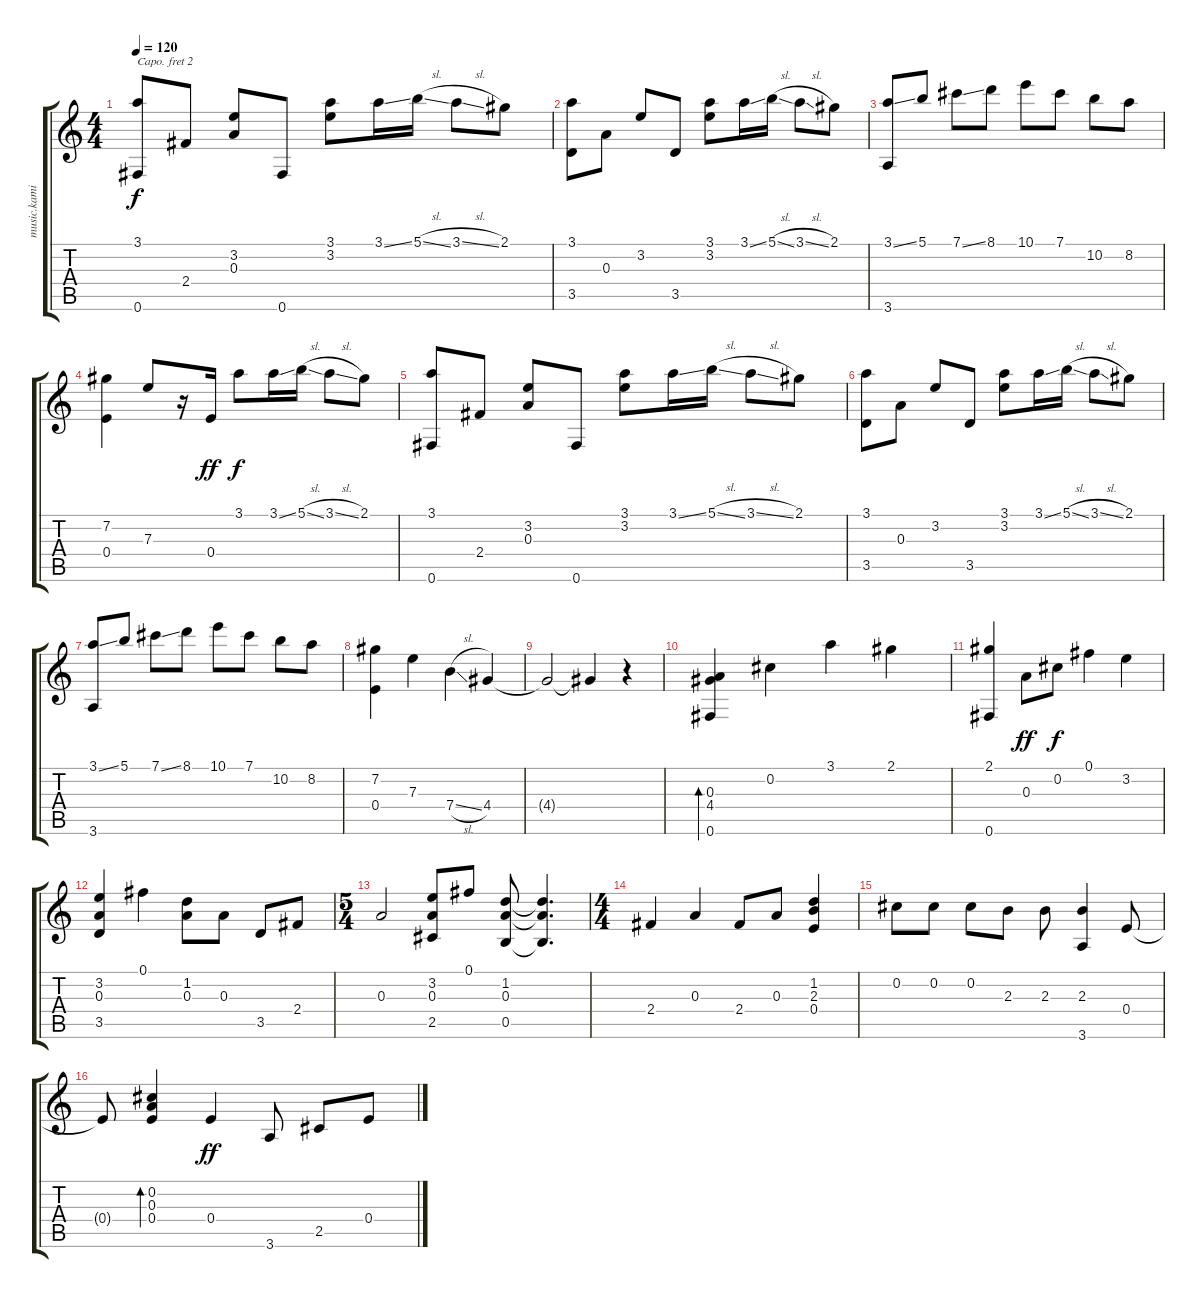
\track ("music.kaminari.info" "music.kami") {instrument acousticguitarsteel}
\staff {score tabs}
\capo 2
\tuning (E4 B3 G3 D3 A2 E2) {hide}
\ts (4 4)
\tempo 120
\clef g2
\ks c
(3.1 0.6).8{dy f} 2.4.8 (3.2 0.3).8 0.6.8 (3.1 3.2).8 3.1{ss}.16 5.1{sl}.16 3.1{sl}.8 2.1.8 |
(3.1 3.5).8 0.3.8 3.2.8 3.5.8 (3.1 3.2).8 3.1{ss}.16 5.1{sl}.16 3.1{sl}.8 2.1.8 |
(3.1{ss} 3.6).8 5.1.8 7.1{ss}.8 8.1.8 10.1.8 7.1.8 10.2.8 8.2.8 |
(7.2 0.4).4 7.3.8 r.16 0.4.16{dy ff} 3.1.8{dy f} 3.1{ss}.16 5.1{sl}.16 3.1{sl}.8 2.1.8 |
(3.1 0.6).8 2.4.8 (3.2 0.3).8 0.6.8 (3.1 3.2).8 3.1{ss}.16 5.1{sl}.16 3.1{sl}.8 2.1.8 |
(3.1 3.5).8 0.3.8 3.2.8 3.5.8 (3.1 3.2).8 3.1{ss}.16 5.1{sl}.16 3.1{sl}.8 2.1.8 |
(3.1{ss} 3.6).8 5.1.8 7.1{ss}.8 8.1.8 10.1.8 7.1.8 10.2.8 8.2.8 |
(7.2 0.4).4 7.3.4 7.4{sl}.4 4.4.4 |
4.4{t}.2 4.4{t}.4 r.4 |
(0.3 4.4 0.6).4{bd 30} 0.2.4 3.1.4 2.1.4 |
(2.1 0.6).4 0.3.8{dy ff} 0.2.8{dy f} 0.1.4 3.2.4 |
(3.2 0.3 3.5).4 0.1.4 (1.2 0.3).8 0.3.8 3.5.8 2.4.8 |
\ts (5 4)
0.3.2 (3.2 0.3 2.5).8 0.1.8 (1.2 0.3 0.5).8 (1.2{t} 0.3{t} 0.5{t}).4{d} |
\ts (4 4)
2.4.4 0.3.4 2.4.8 0.3.8 (1.2 2.3 0.4).4 |
0.2.8 0.2.8 0.2.8 2.3.8 2.3.8 (2.3 3.6).4 0.4.8 |
0.4{t}.8 (0.2 0.3 0.4).4{bd 30} 0.4.4{dy ff} 3.6.8 2.5.8 0.4.8
